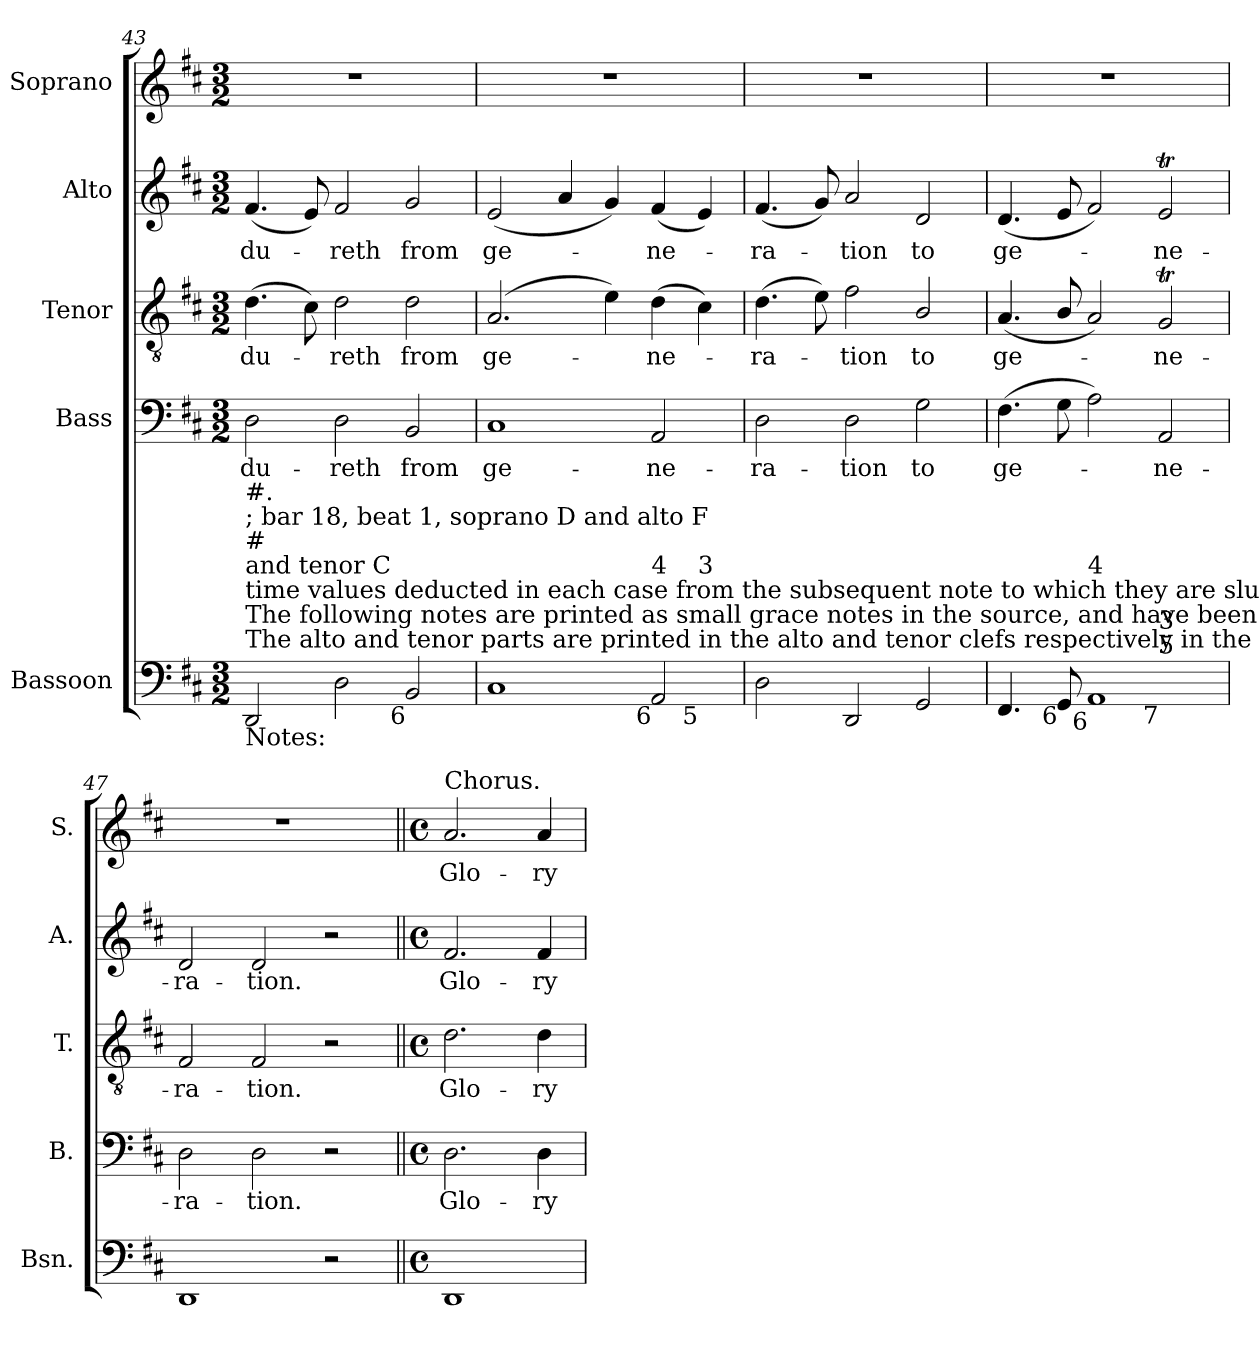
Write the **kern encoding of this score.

**kern	**kern	**text	**kern	**text	**kern	**text	**kern	**text
*part5	*part4	*part4	*part3	*part3	*part2	*part2	*part1	*part1
*staff5	*staff4	*staff4	*staff3	*staff3	*staff2	*staff2	*staff1	*staff1
*I"Bassoon	*I"Bass	*	*I"Tenor	*	*I"Alto	*	*I"Soprano	*
*I'Bsn.	*I'B.	*	*I'T.	*	*I'A.	*	*I'S.	*
!!LO:PB:g=z
*clefF4	*clefF4	*	*clefGv2	*	*clefG2	*	*clefG2	*
*	*	*	*ITrd7c12	*	*	*	*	*
*k[f#c#]	*k[f#c#]	*	*k[f#c#]	*	*k[f#c#]	*	*k[f#c#]	*
*D:	*D:	*	*D:	*	*D:	*	*D:	*
*M3/2	*M3/2	*	*M3/2	*	*M3/2	*	*M3/2	*
=43	=43	=43	=43	=43	=43	=43	=43	=43
!	!	!LO:LY:b:color=#000000	!	!	!	!	!	!
!	!	!	!	!LO:LY:b:color=#000000	!	!	!	!
!LO:TX:b:t=Notes&colon;	!	!	!	!	!	!	!	!
!LO:TX:t=The alto and tenor parts are printed in the alto and tenor clefs respectively in the source.	!	!	!	!	!	!	!	!
!LO:TX:t=The following notes are printed as small grace notes in the source, and have been editorially expanded, with their	!	!	!	!	!	!	!	!
!LO:TX:t=time values deducted in each case from the subsequent note to which they are slurred&colon; bar 10, beat 1, soprano A	!	!	!	!	!	!	!	!
!LO:TX:t=and tenor C	!	!	!	!	!	!	!	!
!LO:TX:t=#	!	!	!	!	!	!	!	!
!LO:TX:t=; bar 18, beat 1, soprano D and alto F	!	!	!	!	!	!	!	!
!LO:TX:t=#.	!	!	!	!	!	!	!	!
!	!	!	!	!	!	!LO:LY:b:color=#000000	!LO:N:vis=1	!
2DDi/	2Di\	-du-	(4.Di\	-du-	(4.f#i/	-du-	1.r	.
.	.	.	8C#i\)	.	8ei/)	.	.	.
!	!	!LO:LY:b:color=#000000	!	!	!	!	!	!
!	!	!	!	!LO:LY:b:color=#000000	!	!	!	!
!	!	!	!	!	!	!LO:LY:b:color=#000000	!	!
2Di\	2Di\	-reth	2Di\	-reth	2f#i/	-reth	.	.
!	!	!LO:LY:b:color=#000000	!	!	!	!	!	!
!	!	!	!	!LO:LY:b:color=#000000	!	!	!	!
!LO:TX:b:rj:t=6	!	!	!	!	!	!	!	!
!	!	!	!	!	!	!LO:LY:b:color=#000000	!	!
2BBi/	2BBi/	from	2Di\	from	2gi/	from	.	.
=44	=44	=44	=44	=44	=44	=44	=44	=44
!	!	!LO:LY:b:color=#000000	!	!	!	!	!	!
!	!	!	!	!LO:LY:b:color=#000000	!	!	!	!
!LO:TX:b:rj:t=6	!	!	!	!	!	!	!	!
!	!	!	!	!	!	!LO:LY:b:color=#000000	!LO:N:vis=1	!
*^	*	*	*	*	*	*	*	*
1C#i	1ryy	1C#i	ge-	(2.AAi/	ge-	(2ei/	ge-	1.r	.
.	.	.	.	.	.	4ai/	.	.	.
.	.	.	.	4Ei\)	.	4gi/)	.	.	.
!	!	!	!LO:LY:b:color=#000000	!	!	!	!	!	!
!	!	!	!	!	!LO:LY:b:color=#000000	!	!	!	!
!LO:TX:b:rj:t=6	!	!	!	!	!	!	!	!	!
!LO:TX:t=4	!	!	!	!	!	!	!	!	!
!	!	!	!	!	!	!	!LO:LY:b:color=#000000	!	!
2AAi/	4ryy	2AAi/	-ne-	(4Di\	-ne-	(4f#i/	-ne-	.	.
!	!LO:TX:b:rj:t=5	!	!	!	!	!	!	!	!
!	!LO:TX:t=3	!	!	!	!	!	!	!	!
.	4ryy	.	.	4C#i\)	.	4ei/)	.	.	.
*v	*v	*	*	*	*	*	*	*	*
=45	=45	=45	=45	=45	=45	=45	=45	=45
*^	*	*	*	*	*	*	*	*
!	!	!	!LO:LY:b:color=#000000	!	!	!	!	!	!
*v	*v	*	*	*	*	*	*	*	*
*^	*	*	*	*	*	*	*	*
!	!	!	!	!	!LO:LY:b:color=#000000	!	!	!	!
*v	*v	*	*	*	*	*	*	*	*
*^	*	*	*	*	*	*	*	*
!	!	!	!	!	!	!	!LO:LY:b:color=#000000	!LO:N:vis=1	!
*v	*v	*	*	*	*	*	*	*	*
2Di\	2Di\	-ra-	(4.Di\	-ra-	(4.f#i/	-ra-	1.r	.
.	.	.	8Ei\)	.	8gi/)	.	.	.
!	!	!LO:LY:b:color=#000000	!	!	!	!	!	!
!	!	!	!	!LO:LY:b:color=#000000	!	!	!	!
!	!	!	!	!	!	!LO:LY:b:color=#000000	!	!
2DDi/	2Di\	-tion	2F#i\	-tion	2ai/	-tion	.	.
!	!	!LO:LY:b:color=#000000	!	!	!	!	!	!
!	!	!	!	!LO:LY:b:color=#000000	!	!	!	!
!	!	!	!	!	!	!LO:LY:b:color=#000000	!	!
2GGi/	2Gi\	to	2BBi/	to	2di/	to	.	.
=46	=46	=46	=46	=46	=46	=46	=46	=46
!	!	!LO:LY:b:color=#000000	!	!	!	!	!	!
!	!	!	!	!LO:LY:b:color=#000000	!	!	!	!
!LO:TX:b:rj:t=6	!	!	!	!	!	!	!	!
!	!	!	!	!	!	!LO:LY:b:color=#000000	!LO:N:vis=1	!
*^	*	*	*	*	*	*	*	*
4.FF#i/	1ryy	(4.F#i\	ge-	(4.AAi/	ge-	(4.di/	ge-	1.r	.
!LO:TX:b:rj:t=6	!	!	!	!	!	!	!	!	!
8GGi/	.	8Gi\	.	8BBi/	.	8ei/	.	.	.
!LO:TX:b:rj:t=6	!	!	!	!	!	!	!	!	!
!LO:TX:t=4	!	!	!	!	!	!	!	!	!
1AAi	.	2Ai\)	.	2AAi/)	.	2f#i/)	.	.	.
!	!	!	!LO:LY:b:color=#000000	!	!	!	!	!	!
!	!	!	!	!	!LO:LY:b:color=#000000	!	!	!	!
!	!LO:TX:b:rj:t=7	!	!	!	!	!	!	!	!
!	!LO:TX:t=5	!	!	!	!	!	!	!	!
!	!LO:TX:t=3	!	!	!	!	!	!	!	!
!	!	!	!	!	!	!	!LO:LY:b:color=#000000	!	!
.	2ryy	2AAi/	-ne-	2GGTi/	-ne-	2eTi/	-ne-	.	.
*v	*v	*	*	*	*	*	*	*	*
=47	=47	=47	=47	=47	=47	=47	=47	=47
*^	*	*	*	*	*	*	*	*
!	!	!	!LO:LY:b:color=#000000	!	!	!	!	!	!
*v	*v	*	*	*	*	*	*	*	*
*^	*	*	*	*	*	*	*	*
!	!	!	!	!	!LO:LY:b:color=#000000	!	!	!	!
*v	*v	*	*	*	*	*	*	*	*
*^	*	*	*	*	*	*	*	*
!	!	!	!	!	!	!	!LO:LY:b:color=#000000	!LO:N:vis=1	!
*v	*v	*	*	*	*	*	*	*	*
1DDi	2Di\	-ra-	2FF#i/	-ra-	2di/	-ra-	1.r	.
!	!	!LO:LY:b:color=#000000	!	!	!	!	!	!
!	!	!	!	!LO:LY:b:color=#000000	!	!	!	!
!	!	!	!	!	!	!LO:LY:b:color=#000000	!	!
.	2Di\	-tion.	2FF#i/	-tion.	2di/	-tion.	.	.
2r	2r	.	2r	.	2r	.	.	.
!!LO:PB:g=z
=48||	=48||	=48||	=48||	=48||	=48||	=48||	=48||	=48||
*M4/4	*M4/4	*	*M4/4	*	*M4/4	*	*M4/4	*
*met(c)	*met(c)	*	*met(c)	*	*met(c)	*	*met(c)	*
!	!	!LO:LY:b:color=#000000	!	!	!	!	!	!
!	!	!	!	!LO:LY:b:color=#000000	!	!	!	!
!	!	!	!	!	!	!LO:LY:b:color=#000000	!	!
!	!	!	!	!	!	!	!LO:TX:a:t=Chorus.	!
!	!	!	!	!	!	!	!	!LO:LY:b:color=#000000
1DDi	2.Di\	Glo-	2.Di\	Glo-	2.f#i/	Glo-	2.ai/	Glo-
!	!	!LO:LY:b:color=#000000	!	!	!	!	!	!
!	!	!	!	!LO:LY:b:color=#000000	!	!	!	!
!	!	!	!	!	!	!LO:LY:b:color=#000000	!	!
!	!	!	!	!	!	!	!	!LO:LY:b:color=#000000
.	4Di\	-ry	4Di\	-ry	4f#i/	-ry	4ai/	-ry
=	=	=	=	=	=	=	=	=
*-	*-	*-	*-	*-	*-	*-	*-	*-
